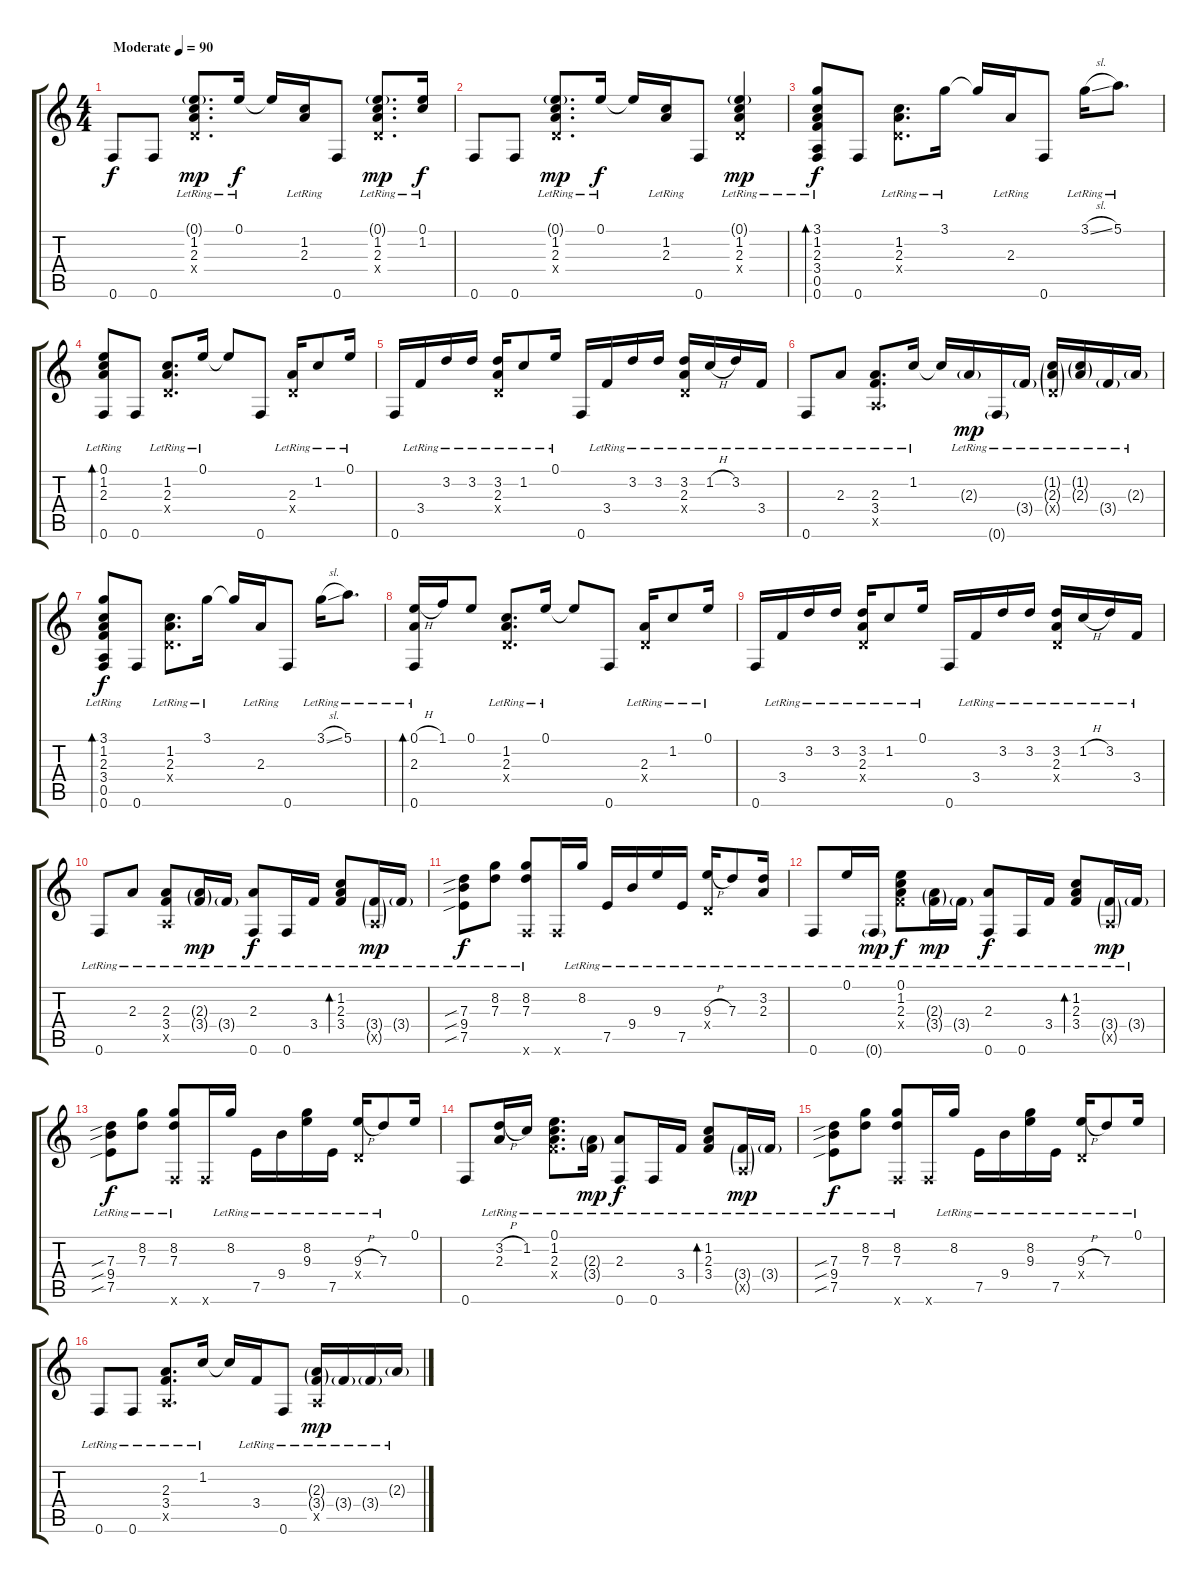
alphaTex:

\track "" {instrument acousticguitarsteel}
\staff {score tabs}
\tuning (E4 B3 G3 D3 A2 F2) {hide}
\ts (4 4)
\tempo (90 "Moderate")
\clef g2
\ks c
0.6.8{dy f instrument acousticguitarsteel} 0.6.8 (0.1{g lr} 1.2{lr} 2.3{lr} 0.4{x}).8{d dy mp} 0.1{lr}.16{dy f} 0.1{t}.16 (1.2{lr} 2.3{lr}).16 0.6.8 (0.1{g lr} 1.2{lr} 2.3{lr} 0.4{x}).8{d dy mp} (0.1{lr} 1.2{lr}).16{dy f} |
0.6.8 0.6.8 (0.1{g lr} 1.2{lr} 2.3{lr} 0.4{x}).8{d dy mp} 0.1{lr}.16{dy f} 0.1{t}.16 (1.2{lr} 2.3{lr}).16 0.6.8 (0.1{g lr} 1.2{lr} 2.3{lr} 0.4{x}).4{dy mp} |
(3.1{lr} 1.2{lr} 2.3{lr} 3.4{lr} 0.5{lr} 0.6).8{bd 60 dy f} 0.6.8 (1.2{lr} 2.3{lr} 0.4{x}).8{d} 3.1{lr}.16 3.1{t}.16 2.3{lr}.16 0.6.8 3.1{sl lr}.16 5.1{lr}.8{d} |
(0.1{lr} 1.2{lr} 2.3{lr} 0.6).8{bd 60} 0.6.8 (1.2{lr} 2.3{lr} 0.4{x}).8{d} 0.1{lr}.16 0.1{t}.8 0.6.8 (2.3{lr} 0.4{x}).16 1.2{lr}.8 0.1{lr}.16 |
0.6.16 3.4{lr}.16 3.2{lr}.16 3.2{lr}.16 (3.2{lr} 2.3{lr} 0.4{x}).16 1.2{lr}.8 0.1{lr}.16 0.6.16 3.4{lr}.16 3.2{lr}.16 3.2{lr}.16 (3.2{lr} 2.3{lr} 0.4{x}).16 1.2{h lr}.16 3.2{lr}.16 3.4{lr}.16 |
0.6{lr}.8 2.3{lr}.8 (2.3{lr} 3.4{lr} 0.5{x}).8{d} 1.2{lr}.16 1.2{t}.16 2.3{g lr}.16{dy mp} 0.6{g lr}.16 3.4{g lr}.16 (1.2{g lr} 2.3{g lr} 0.4{g x}).16 (1.2{g lr} 2.3{g lr}).16 3.4{g lr}.16 2.3{g lr}.16 |
(3.1{lr} 1.2{lr} 2.3{lr} 3.4{lr} 0.5{lr} 0.6).8{bd 60 dy f} 0.6.8 (1.2{lr} 2.3{lr} 0.4{x}).8{d} 3.1{lr}.16 3.1{t}.16 2.3{lr}.16 0.6.8 3.1{sl lr}.16 5.1{lr}.8{d} |
(0.1{h lr} 2.3{lr} 0.6).16{bd 60} 1.1.16 0.1.8 (1.2{lr} 2.3{lr} 0.4{x}).8{d} 0.1{lr}.16 0.1{t}.8 0.6.8 (2.3{lr} 0.4{x}).16 1.2{lr}.8 0.1{lr}.16 |
0.6.16 3.4{lr}.16 3.2{lr}.16 3.2{lr}.16 (3.2{lr} 2.3{lr} 0.4{x}).16 1.2{lr}.8 0.1{lr}.16 0.6.16 3.4{lr}.16 3.2{lr}.16 3.2{lr}.16 (3.2{lr} 2.3{lr} 0.4{x}).16 1.2{h lr}.16 3.2{lr}.16 3.4{lr}.16 |
0.6{lr}.8 2.3{lr}.8 (2.3{lr} 3.4{lr} 0.5{x}).8 (2.3{g lr} 3.4{g lr}).16{dy mp} 3.4{g lr}.16 (2.3{lr} 0.6{lr}).8{dy f} 0.6{lr}.16 3.4{lr}.16 (1.2{lr} 2.3{lr} 3.4{lr}).8{bd 60} (3.4{g lr} 0.5{g x}).16{dy mp} 3.4{g lr}.16 |
(7.3{sib lr} 9.4{sib lr} 7.5{sib lr}).8{dy f} (8.2{lr} 7.3{lr}).8 (8.2{lr} 7.3{lr} 0.6{x}).8 0.6{x}.16 8.2{lr}.16 7.5{lr}.16 9.4{lr}.16 9.3{lr}.16 7.5{lr}.16 (9.3{h lr} 0.4{x}).16 7.3{lr}.8 (3.2{lr} 2.3{lr}).16 |
0.6{lr}.8 0.1{lr}.16 0.6{g lr}.16{dy mp} (0.1{lr} 1.2{lr} 2.3{lr} 3.4{x}).8{dy f} (2.3{g lr} 3.4{g lr}).16{dy mp} 3.4{g lr}.16 (2.3{lr} 0.6{lr}).8{dy f} 0.6{lr}.16 3.4{lr}.16 (1.2{lr} 2.3{lr} 3.4{lr}).8{bd 60} (3.4{g lr} 0.5{g x}).16{dy mp} 3.4{g lr}.16 |
(7.3{sib lr} 9.4{sib lr} 7.5{sib lr}).8{dy f} (8.2{lr} 7.3{lr}).8 (8.2{lr} 7.3{lr} 0.6{x}).8 0.6{x}.16 8.2{lr}.16 7.5{lr}.16 9.4{lr}.16 (8.2 9.3{lr}).16 7.5{lr}.16 (9.3{h lr} 0.4{x}).16 7.3{lr}.8 0.1.16 |
0.6.8 (3.2{h lr} 2.3{lr}).16 1.2{lr}.16 (0.1{lr} 1.2{lr} 2.3{lr} 3.4{x}).8{d} (2.3{g lr} 3.4{g lr}).16{dy mp} (2.3{lr} 0.6{lr}).8{dy f} 0.6{lr}.16 3.4{lr}.16 (1.2{lr} 2.3{lr} 3.4{lr}).8{bd 60} (3.4{g lr} 0.5{g x}).16{dy mp} 3.4{g lr}.16 |
(7.3{sib lr} 9.4{sib lr} 7.5{sib lr}).8{dy f} (8.2{lr} 7.3{lr}).8 (8.2{lr} 7.3{lr} 0.6{x}).8 0.6{x}.16 8.2{lr}.16 7.5{lr}.16 9.4{lr}.16 (8.2{lr} 9.3{lr}).16 7.5{lr}.16 (9.3{h lr} 0.4{x}).16 7.3{lr}.8 0.1{lr}.16 |
0.6{lr}.8 0.6{lr}.8 (2.3{lr} 3.4{lr} 0.5{x}).8{d} 1.2{lr}.16 1.2{t}.16 3.4{lr}.16 0.6{lr}.8 (2.3{g lr} 3.4{g lr} 0.5{x}).16{dy mp} 3.4{g lr}.16 3.4{g lr}.16 2.3{g lr}.16
